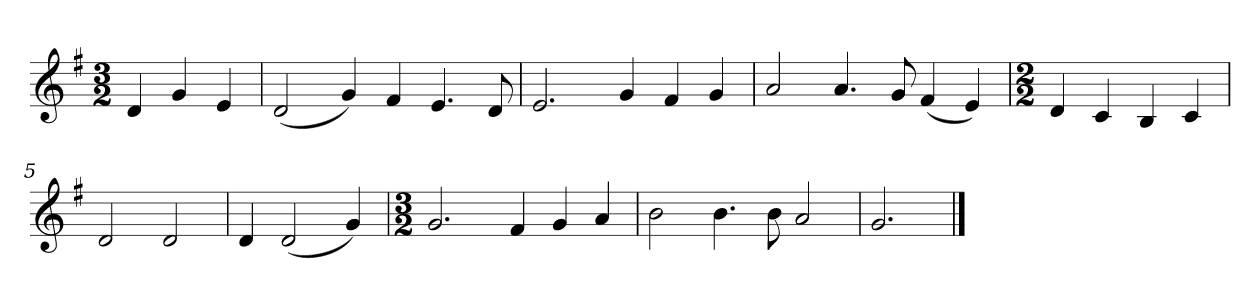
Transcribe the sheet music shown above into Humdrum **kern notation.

**kern
*part1
*staff1
*k[f#]
*M3/2
*MM120
=
4d
4g
4e
=1
(2d
4g)
4f#
4.e
8d
=2
2.e
4g
4f#
4g
=3
2a
4.a
8g
(4f#
4e)
=4
*M2/2
4d
4c
4B
4c
=5
2d
2d
=6
4d
(2d
4g)
=7
*M3/2
2.g
4f#
4g
4a
=8
2b
4.b
8b
2a
=9
2.g
==
*-
